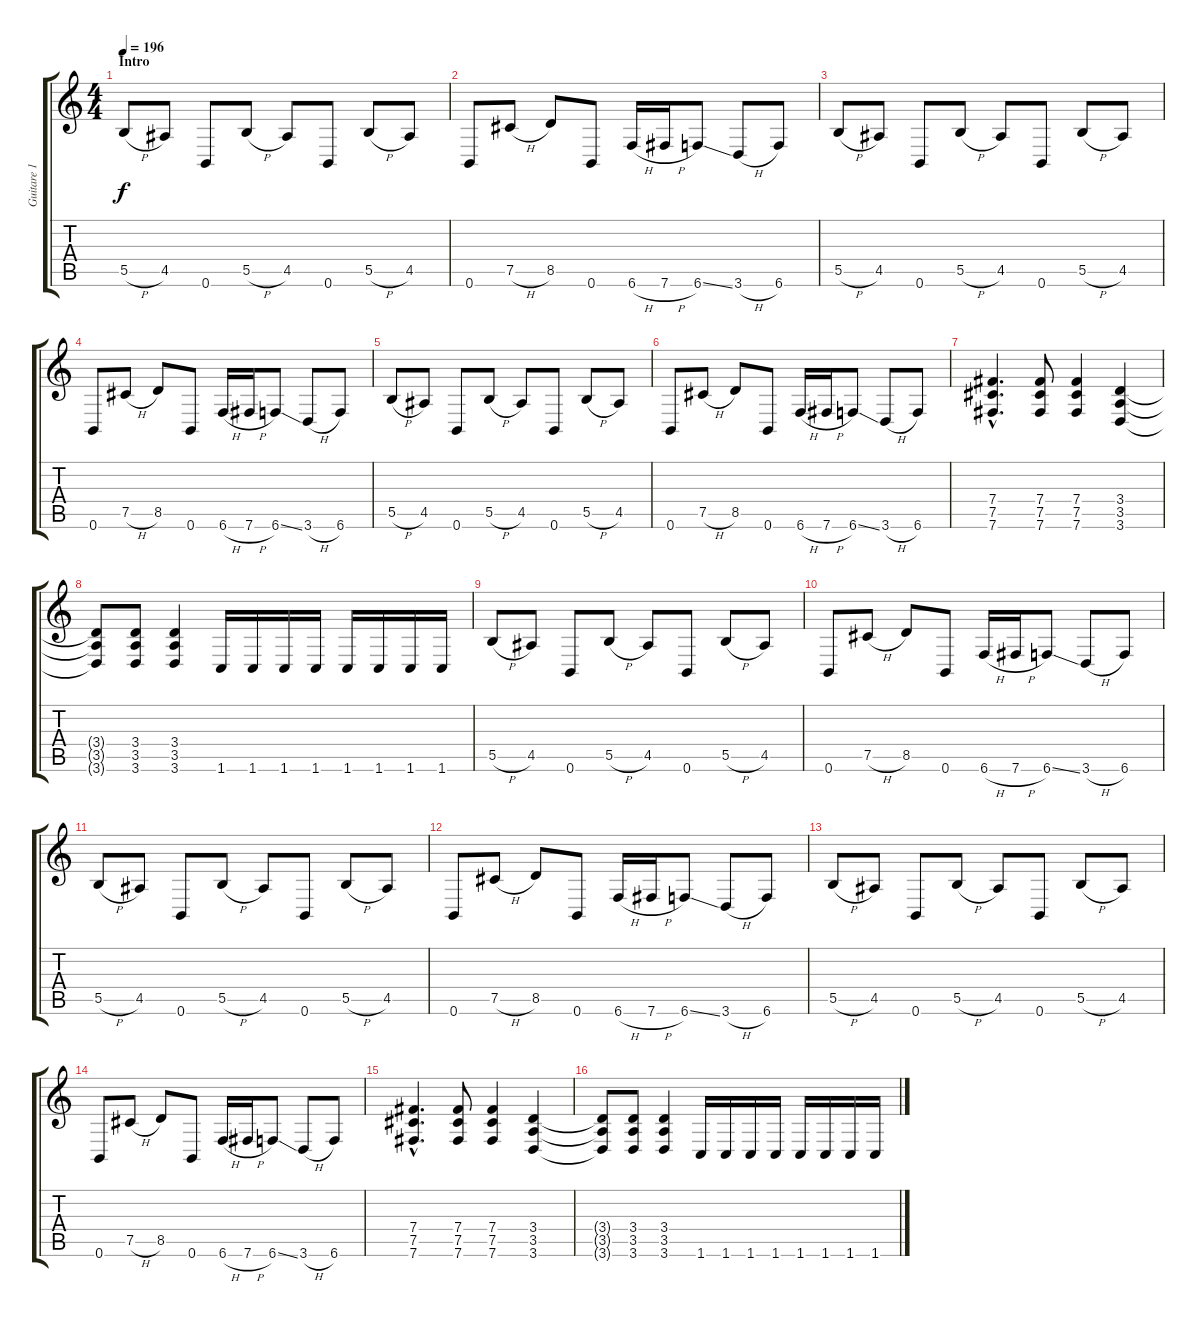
\track ("Guitare 1" "Guitare 1") {instrument distortionguitar}
\staff {score tabs}
\tuning (Db4 Ab3 E3 B2 Gb2 B1) {hide}
\ts (4 4)
\section ("" "Intro")
\tempo 196
\clef g2
\ks c
5.5{h}.8{dy f instrument distortionguitar} 4.5.8 0.6.8 5.5{h}.8 4.5.8 0.6.8 5.5{h}.8 4.5.8 |
0.6.8 7.5{h}.8 8.5.8 0.6.8 6.6{h}.16 7.6{h}.16 6.6{ss}.8 3.6{h}.8 6.6.8 |
5.5{h}.8 4.5.8 0.6.8 5.5{h}.8 4.5.8 0.6.8 5.5{h}.8 4.5.8 |
0.6.8 7.5{h}.8 8.5.8 0.6.8 6.6{h}.16 7.6{h}.16 6.6{ss}.8 3.6{h}.8 6.6.8 |
5.5{h}.8 4.5.8 0.6.8 5.5{h}.8 4.5.8 0.6.8 5.5{h}.8 4.5.8 |
0.6.8 7.5{h}.8 8.5.8 0.6.8 6.6{h}.16 7.6{h}.16 6.6{ss}.8 3.6{h}.8 6.6.8 |
(7.4{hac} 7.5{hac} 7.6{hac}).4{d} (7.4 7.5 7.6).8 (7.4 7.5 7.6).4 (3.4 3.5 3.6).4 |
(3.4{t} 3.5{t} 3.6{t}).8 (3.4 3.5 3.6).8 (3.4 3.5 3.6).4 1.6.16 1.6.16 1.6.16 1.6.16 1.6.16 1.6.16 1.6.16 1.6.16 |
5.5{h}.8 4.5.8 0.6.8 5.5{h}.8 4.5.8 0.6.8 5.5{h}.8 4.5.8 |
0.6.8 7.5{h}.8 8.5.8 0.6.8 6.6{h}.16 7.6{h}.16 6.6{ss}.8 3.6{h}.8 6.6.8 |
5.5{h}.8 4.5.8 0.6.8 5.5{h}.8 4.5.8 0.6.8 5.5{h}.8 4.5.8 |
0.6.8 7.5{h}.8 8.5.8 0.6.8 6.6{h}.16 7.6{h}.16 6.6{ss}.8 3.6{h}.8 6.6.8 |
5.5{h}.8 4.5.8 0.6.8 5.5{h}.8 4.5.8 0.6.8 5.5{h}.8 4.5.8 |
0.6.8 7.5{h}.8 8.5.8 0.6.8 6.6{h}.16 7.6{h}.16 6.6{ss}.8 3.6{h}.8 6.6.8 |
(7.4{hac} 7.5{hac} 7.6{hac}).4{d} (7.4 7.5 7.6).8 (7.4 7.5 7.6).4 (3.4 3.5 3.6).4 |
(3.4{t} 3.5{t} 3.6{t}).8 (3.4 3.5 3.6).8 (3.4 3.5 3.6).4 1.6.16 1.6.16 1.6.16 1.6.16 1.6.16 1.6.16 1.6.16 1.6.16
